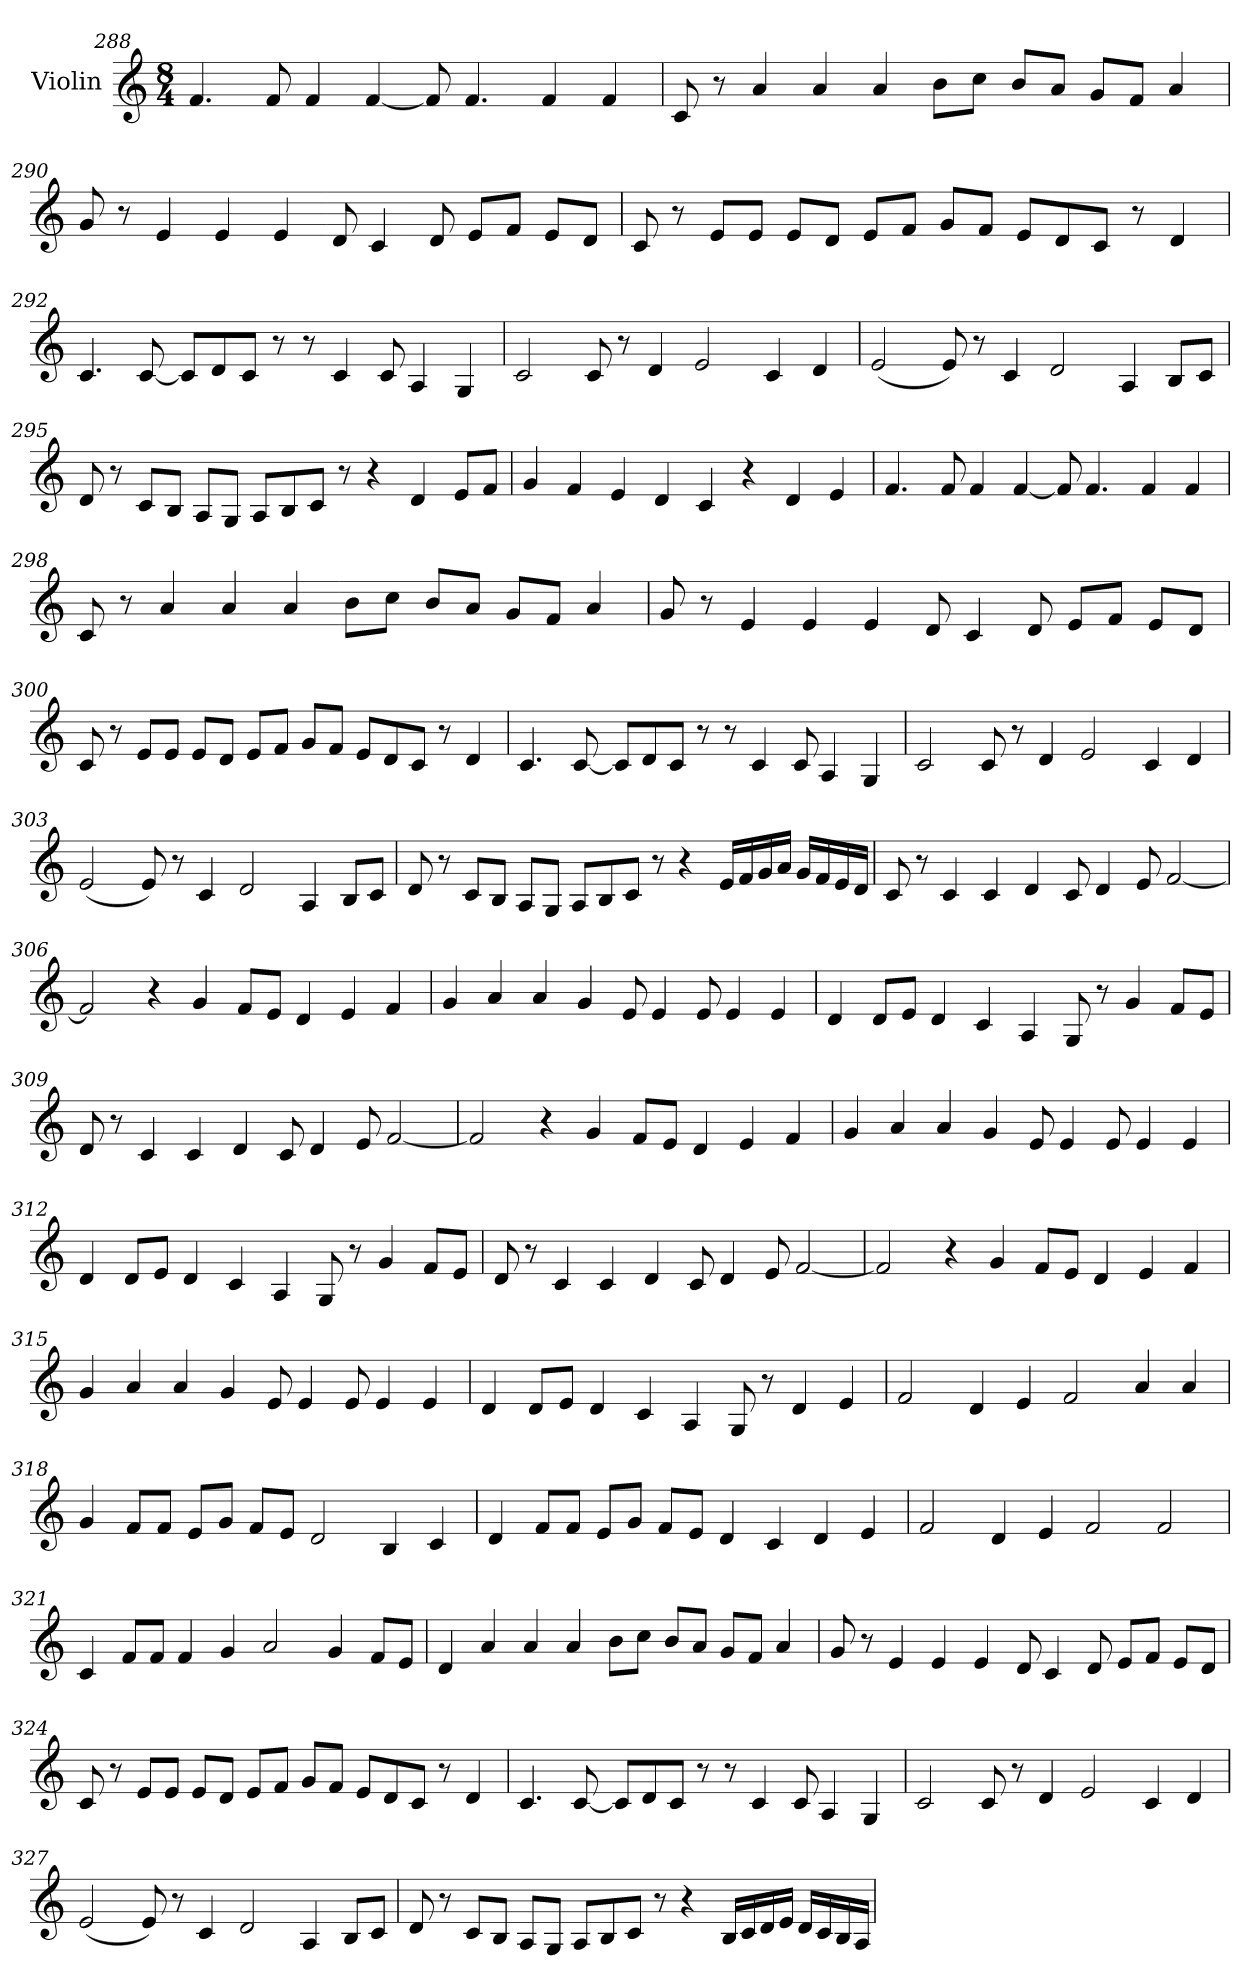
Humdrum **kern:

**kern
*part1
*staff1
*I"Violin
!!LO:LB:g=z
*clefG2
*k[]
*M8/4
=288
4.f/
8f/
4f/
[4f/
8f/]
4.f/
4f/
4f/
=289
8c/
8r
4a/
4a/
4a/
8b\L
8cc\J
8b/L
8a/J
8g/L
8f/J
4a/
!!LO:LB:g=z
=290
8g/
8r
4e/
4e/
4e/
8d/
4c/
8d/
8e/L
8f/J
8e/L
8d/J
=291
8c/
8r
8e/L
8e/J
8e/L
8d/J
8e/L
8f/J
8g/L
8f/J
8e/L
8d/
8c/J
8r
4d/
!!LO:LB:g=z
=292
4.c/
[8c/
8c/L]
8d/
8c/J
8r
8r
4c/
8c/
4A/
4G/
=293
2c/
8c/
8r
4d/
2e/
4c/
4d/
=294
(<2e/
8e/)
8r
4c/
2d/
4A/
8B/L
8c/J
!!LO:LB:g=z
=295
8d/
8r
8c/L
8B/J
8A/L
8G/J
8A/L
8B/
8c/J
8r
4r
4d/
8e/L
8f/J
=296
4g/
4f/
4e/
4d/
4c/
4r
4d/
4e/
!!LO:LB:g=z
=297
4.f/
8f/
4f/
[4f/
8f/]
4.f/
4f/
4f/
=298
8c/
8r
4a/
4a/
4a/
8b\L
8cc\J
8b/L
8a/J
8g/L
8f/J
4a/
!!LO:LB:g=z
=299
8g/
8r
4e/
4e/
4e/
8d/
4c/
8d/
8e/L
8f/J
8e/L
8d/J
=300
8c/
8r
8e/L
8e/J
8e/L
8d/J
8e/L
8f/J
8g/L
8f/J
8e/L
8d/
8c/J
8r
4d/
!!LO:LB:g=z
=301
4.c/
[8c/
8c/L]
8d/
8c/J
8r
8r
4c/
8c/
4A/
4G/
=302
2c/
8c/
8r
4d/
2e/
4c/
4d/
=303
(<2e/
8e/)
8r
4c/
2d/
4A/
8B/L
8c/J
!!LO:PB:g=z
=304
8d/
8r
8c/L
8B/J
8A/L
8G/J
8A/L
8B/
8c/J
8r
4r
16e/LL
16f/
16g/
16a/JJ
16g/LL
16f/
16e/
16d/JJ
=305
8c/
8r
4c/
4c/
4d/
8c/
4d/
8e/
[2f/
!!LO:LB:g=z
=306
2f/]
4r
4g/
8f/L
8e/J
4d/
4e/
4f/
=307
4g/
4a/
4a/
4g/
8e/
4e/
8e/
4e/
4e/
=308
4d/
8d/L
8e/J
4d/
4c/
4A/
8G/
8r
4g/
8f/L
8e/J
!!LO:LB:g=z
=309
8d/
8r
4c/
4c/
4d/
8c/
4d/
8e/
[2f/
=310
2f/]
4r
4g/
8f/L
8e/J
4d/
4e/
4f/
=311
4g/
4a/
4a/
4g/
8e/
4e/
8e/
4e/
4e/
!!LO:LB:g=z
=312
4d/
8d/L
8e/J
4d/
4c/
4A/
8G/
8r
4g/
8f/L
8e/J
=313
8d/
8r
4c/
4c/
4d/
8c/
4d/
8e/
[2f/
=314
2f/]
4r
4g/
8f/L
8e/J
4d/
4e/
4f/
!!LO:LB:g=z
=315
4g/
4a/
4a/
4g/
8e/
4e/
8e/
4e/
4e/
=316
4d/
8d/L
8e/J
4d/
4c/
4A/
8G/
8r
4d/
4e/
=317
2f/
4d/
4e/
2f/
4a/
4a/
!!LO:LB:g=z
=318
4g/
8f/L
8f/J
8e/L
8g/J
8f/L
8e/J
2d/
4B/
4c/
=319
4d/
8f/L
8f/J
8e/L
8g/J
8f/L
8e/J
4d/
4c/
4d/
4e/
=320
2f/
4d/
4e/
2f/
2f/
!!LO:LB:g=z
=321
4c/
8f/L
8f/J
4f/
4g/
2a/
4g/
8f/L
8e/J
=322
4d/
4a/
4a/
4a/
8b\L
8cc\J
8b/L
8a/J
8g/L
8f/J
4a/
!!LO:LB:g=z
=323
8g/
8r
4e/
4e/
4e/
8d/
4c/
8d/
8e/L
8f/J
8e/L
8d/J
=324
8c/
8r
8e/L
8e/J
8e/L
8d/J
8e/L
8f/J
8g/L
8f/J
8e/L
8d/
8c/J
8r
4d/
!!LO:PB:g=z
=325
4.c/
[8c/
8c/L]
8d/
8c/J
8r
8r
4c/
8c/
4A/
4G/
=326
2c/
8c/
8r
4d/
2e/
4c/
4d/
=327
(<2e/
8e/)
8r
4c/
2d/
4A/
8B/L
8c/J
!!LO:LB:g=z
=328
8d/
8r
8c/L
8B/J
8A/L
8G/J
8A/L
8B/
8c/J
8r
4r
16B/LL
16c/
16d/
16e/JJ
16d/LL
16c/
16B/
16A/JJ
=
*-
